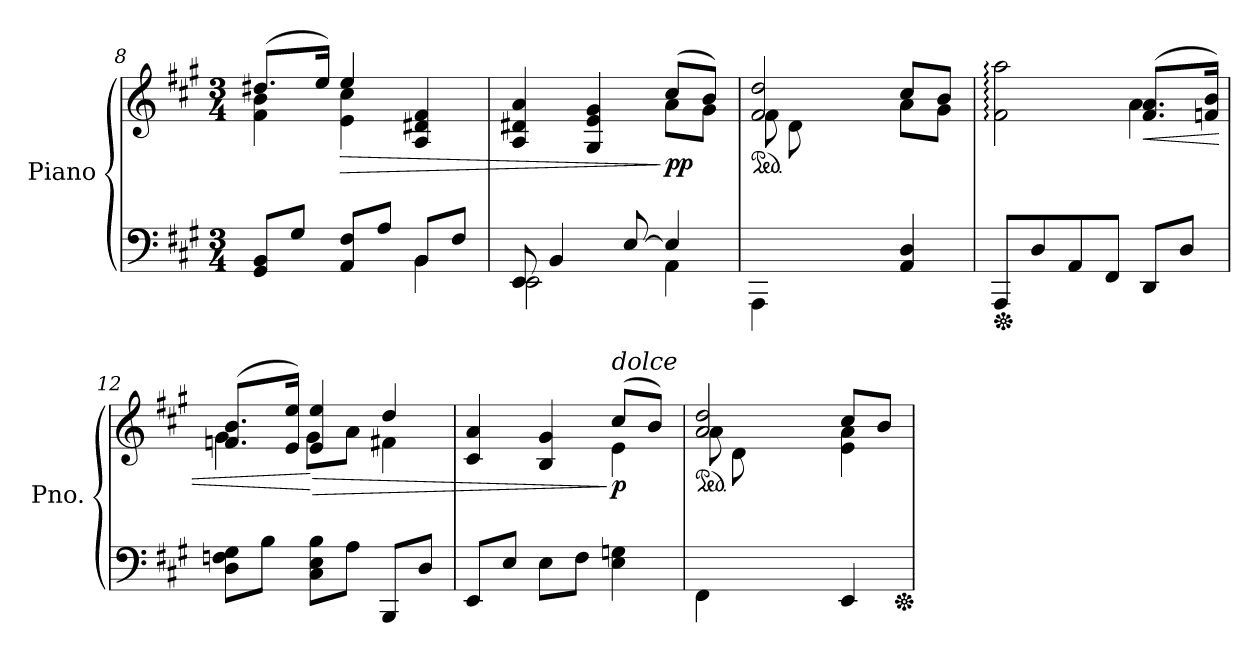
**kern	**kern	**dynam
*part1	*part1	*part1
*staff2	*staff1	*staff1/2
*I"Piano	*	*
*I'Pno.	*	*
*clefF4	*clefG2	*
*k[f#c#g#]	*k[f#c#g#]	*
*M3/4	*M3/4	*
=8	=8	=8
*^	*^	*
8GG#/ 8BB/L	2ryy	(>8.dd#X/L	4f#\ 4b\	.
8G#/J	.	.	.	.
.	.	16ee/Jk)	.	.
!	!	!	!	!LO:HP:b
8AA/ 8F#/L	.	4ee/	4e\ 4cc#\	>
8A/J	.	.	.	.
8BB/L	4BB\	4A/ 4d#X/ 4f#/	4ryy	.
8F#/J	.	.	.	.
=9	=9	=9	=9	=9
8EE/	2EE\	4A/ 4d#X/ 4a/	2ryy	.
4BB/	.	.	.	.
.	.	4G#/ 4e/ 4g#/	.	.
[8E/	.	.	.	.
!	!	!	!	!LO:DY:n=1:b
4E/]	4AA\	(>8cc#/L	8a\L	] pp
.	.	8b/J)	8g#\J	.
=10	=10	=10	=10	=10
*	*	*	*^	*
*	*	*ped	*	*	*
4ryy	4AAA\	(<2f#/ 2dd/	2ryy	8f#\L	.
.	.	.	.	8d\	.
8A/	2ryy	.	.	2ryy	.
8F#/J)	.	.	.	.	.
4AA/ 4D/	.	8cc#/L	8a\L	.	.
.	.	8b/J	8g#\J	.	.
*v	*v	*	*	*	*
*	*v	*v	*v	*
=11	=11	=11
*Xped	*	*
*	*^	*
8AAA/L	2f#\: 2aa\:	2ryy	.
8D/	.	.	.
8AA/	.	.	.
8FF#/J	.	.	.
!	!	!	!LO:HP:b
8DD/L	(>8.f#/ 8.a/L	4a\	<
8D/J	.	.	.
.	16fn/ 16b/Jk)	.	.
!!LO:LB:g=z	!!
=12	=12	=12	=12
8D\ 8Fn\ 8G#\L	(>8.fn/ 8.b/L	4g#\	.
8B\J	.	.	.
.	16e/ 16ee/Jk)	.	.
!	!	!	!LO:HP:n=1:b
8C#\ 8E\ 8B\L	4e/ 4ee/	8g#\L	[ >
8A\J	.	8a\J	.
8BBB/L	4dd/	4f#X\	.
8D/J	.	.	.
=13	=13	=13	=13
8EE/L	4c#/ 4a/	2ryy	.
8E/J	.	.	.
8E\L	4B/ 4g#/	.	.
8F#\J	.	.	.
!	!LO:TX:a:i:t=dolce	!	!
!	!	!	!LO:DY:n=1:b
4E\ 4Gn\	(>8cc#/L	4e\	] p
.	8b/J)	.	.
=14	=14	=14	=14
*^	*	*^	*
*	*	*ped	*	*	*
4ryy	4FF#\	(<2a/ 2dd/	2ryy	8a\L	.
.	.	.	.	8d\	.
8A/	2ryy	.	.	2ryy	.
8F#/J)	.	.	.	.	.
4EE/	.	8cc#/L	4e\ 4a\	.	.
.	.	8b/J	.	.	.
*v	*v	*	*	*	*
*	*v	*v	*v	*
*Xped	*	*
=	=	=
*-	*-	*-
